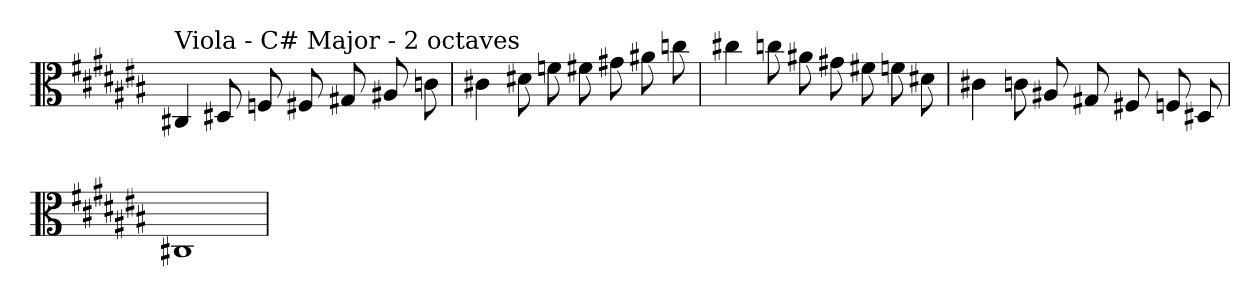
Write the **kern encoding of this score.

**kern
*part1
*staff1
*clefC3
*k[f#c#g#d#a#e#b#]
*C#:
=
!LO:TX:a:t=Viola - C# Major - 2 octaves
4C#X
8D#X
8F
8F#X
8G#X
8A#X
8c
=
4c#X
8d#X
8f
8f#X
8g#X
8a#X
8cc
=
4cc#X
8cc
8a#X
8g#X
8f#X
8f
8d#X
=
4c#X
8c
8A#X
8G#X
8F#X
8F
8D#X
=
1C#X
=
*-
